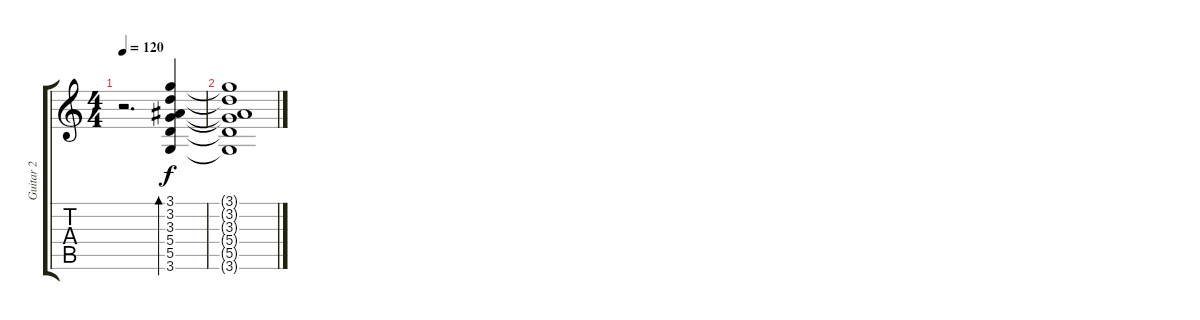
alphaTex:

\track ("Guitar 2" "Guitar 2") {instrument acousticguitarsteel}
\staff {score tabs}
\tuning (E4 B3 G3 D3 A2 E2) {hide}
\ts (4 4)
\tempo 120
\clef g2
\ks c
r.2{d dy f} (3.1 3.2 3.3 5.4 5.5 3.6).4{bd 480} |
(3.1{t} 3.2{t} 3.3{t} 5.4{t} 5.5{t} 3.6{t}).1
